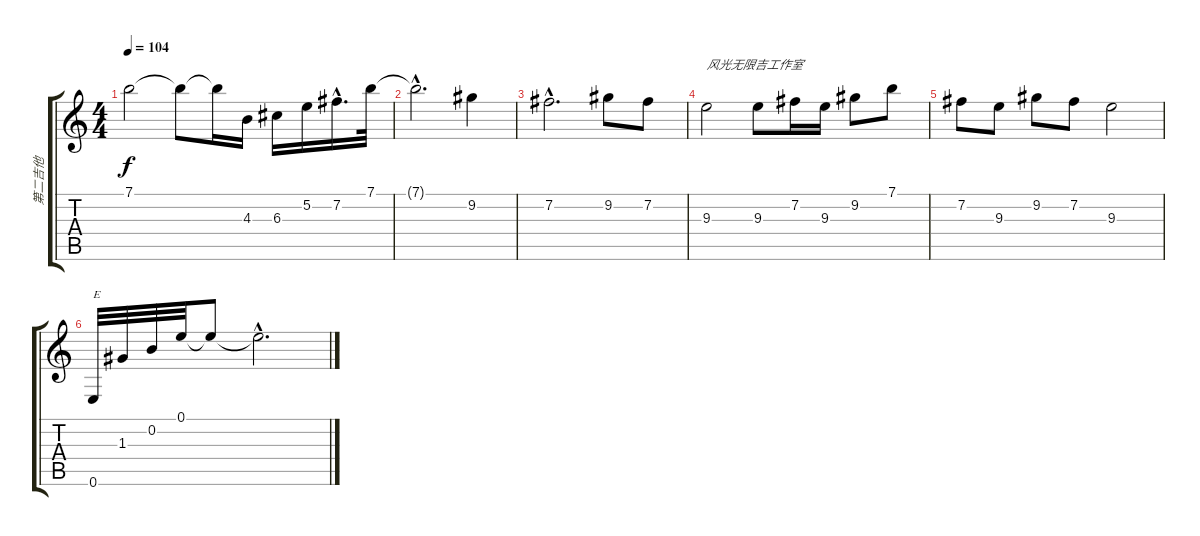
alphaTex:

\track ("第二吉他" "第二吉他") {instrument acousticguitarsteel}
\staff {score tabs}
\tuning (E4 B3 G3 D3 A2 E2) {hide}
\ts (4 4)
\tempo 104
\clef g2
\ks c
7.1.2{dy f} 7.1{t}.8 7.1{t}.16 4.3.16 6.3.16 5.2.16 7.2{hac}.16{d} 7.1.32 |
7.1{hac t}.2{d} 9.2.4 |
7.2{hac}.2{d} 9.2.8 7.2.8 |
9.3.2{txt "风光无限吉工作室"} 9.3.8 7.2.16 9.3.16 9.2.8 7.1.8 |
7.2.8 9.3.8 9.2.8 7.2.8 9.3.2 |
0.6.32{txt "E"} 1.3.32 0.2.32 0.1.32 0.1{t}.8 0.1{hac t}.2{d}
